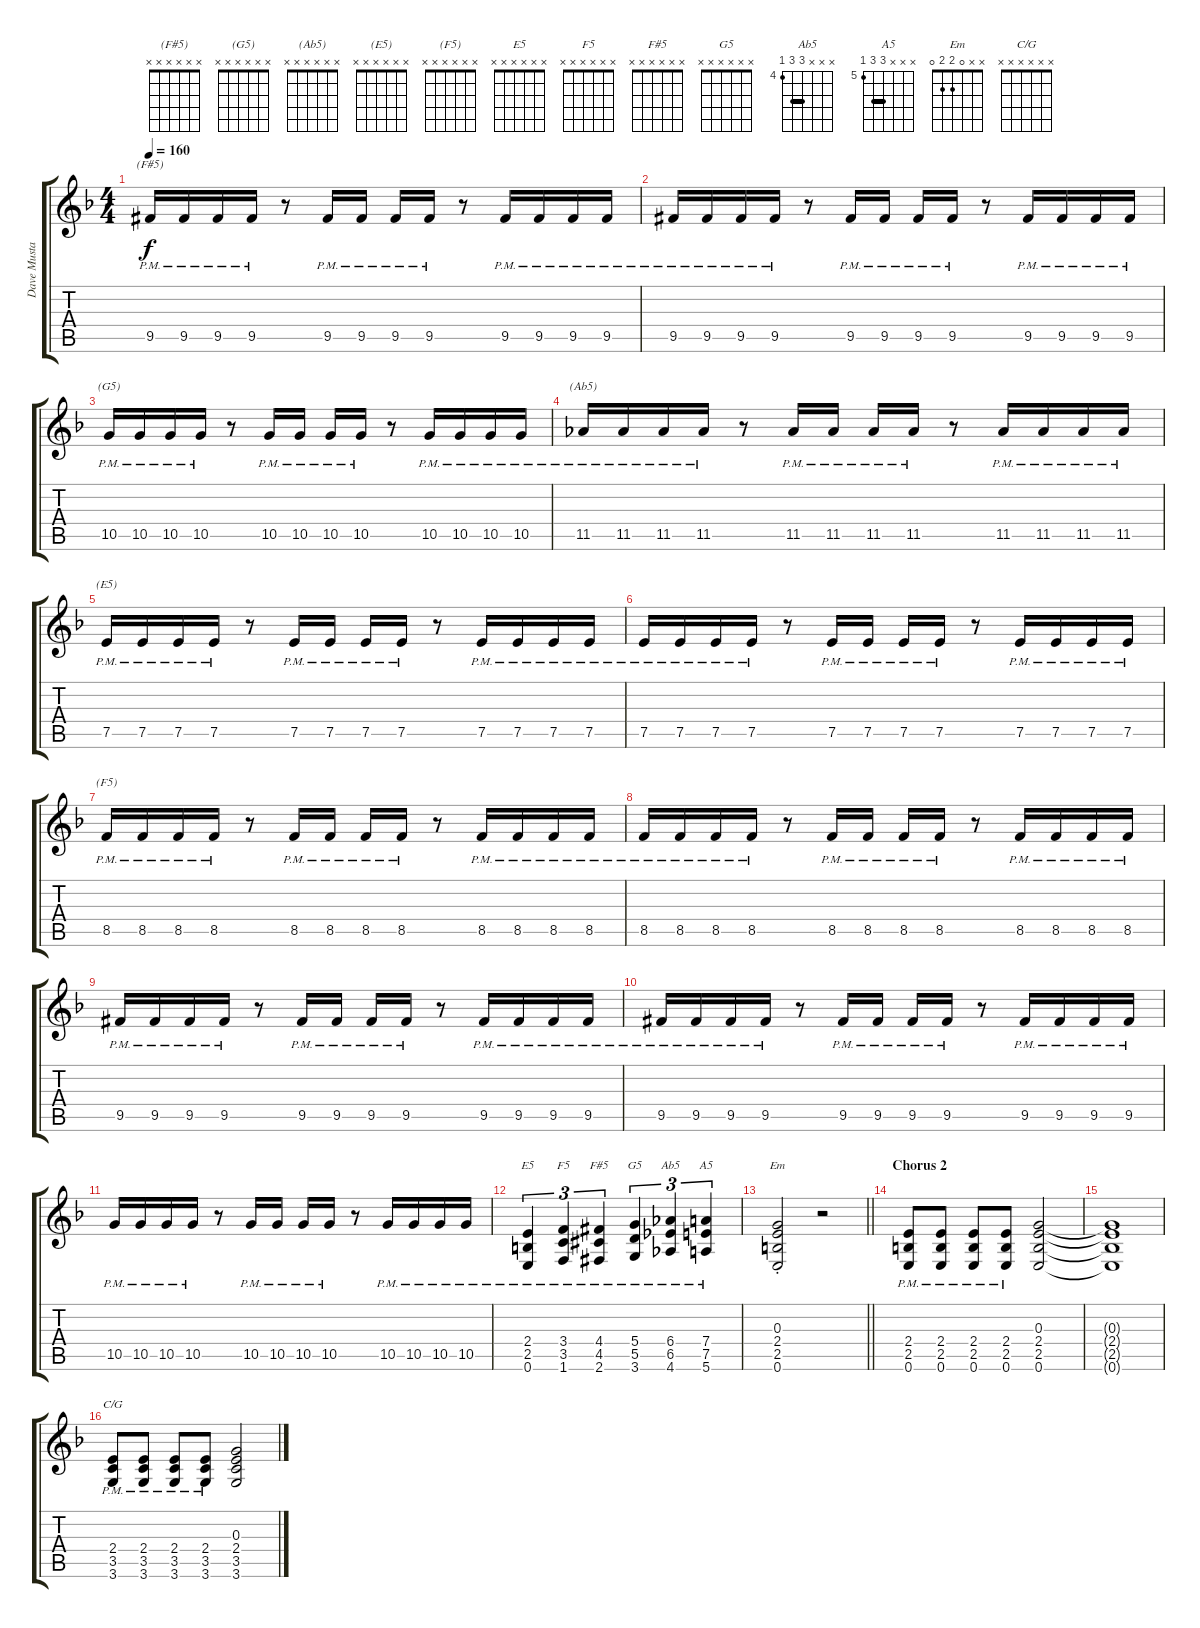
\track ("Dave Mustaine - Rhythm 1" "Dave Musta") {instrument distortionguitar}
\staff {score tabs}
\tuning (E4 B3 G3 D3 A2 E2) {hide}
\chord ("(F#5)" x x x x x x)
\chord ("(G5)" x x x x x x)
\chord ("(Ab5)" x x x x x x)
\chord ("(E5)" x x x x x x)
\chord ("(F5)" x x x x x x)
\chord ("E5" x x x x x x)
\chord ("F5" x x x x x x)
\chord ("F#5" x x x x x x)
\chord ("G5" x x x x x x)
\chord ("Ab5" x x x 6 6 4) {firstfret 4 barre 6}
\chord ("A5" x x x 7 7 5) {firstfret 5 barre 7}
\chord ("Em" x x 0 2 2 0)
\chord ("C/G" x x x x x x)
\ts (4 4)
\tempo 160
\clef g2
\ks f
9.5{pm acc #}.16{ch "(F#5)" dy f} 9.5{pm acc #}.16 9.5{pm acc #}.16 9.5{pm acc #}.16 r.8 9.5{pm acc #}.16 9.5{pm acc #}.16 9.5{pm acc #}.16 9.5{pm acc #}.16 r.8 9.5{pm acc #}.16 9.5{pm acc #}.16 9.5{pm acc #}.16 9.5{pm acc #}.16 |
9.5{pm acc #}.16 9.5{pm acc #}.16 9.5{pm acc #}.16 9.5{pm acc #}.16 r.8 9.5{pm acc #}.16 9.5{pm acc #}.16 9.5{pm acc #}.16 9.5{pm acc #}.16 r.8 9.5{pm acc #}.16 9.5{pm acc #}.16 9.5{pm acc #}.16 9.5{pm acc #}.16 |
10.5{pm}.16{ch "(G5)"} 10.5{pm}.16 10.5{pm}.16 10.5{pm}.16 r.8 10.5{pm}.16 10.5{pm}.16 10.5{pm}.16 10.5{pm}.16 r.8 10.5{pm}.16 10.5{pm}.16 10.5{pm}.16 10.5{pm}.16 |
11.5{pm}.16{ch "(Ab5)"} 11.5{pm}.16 11.5{pm}.16 11.5{pm}.16 r.8 11.5{pm}.16 11.5{pm}.16 11.5{pm}.16 11.5{pm}.16 r.8 11.5{pm}.16 11.5{pm}.16 11.5{pm}.16 11.5{pm}.16 |
7.5{pm}.16{ch "(E5)"} 7.5{pm}.16 7.5{pm}.16 7.5{pm}.16 r.8 7.5{pm}.16 7.5{pm}.16 7.5{pm}.16 7.5{pm}.16 r.8 7.5{pm}.16 7.5{pm}.16 7.5{pm}.16 7.5{pm}.16 |
7.5{pm}.16 7.5{pm}.16 7.5{pm}.16 7.5{pm}.16 r.8 7.5{pm}.16 7.5{pm}.16 7.5{pm}.16 7.5{pm}.16 r.8 7.5{pm}.16 7.5{pm}.16 7.5{pm}.16 7.5{pm}.16 |
8.5{pm}.16{ch "(F5)"} 8.5{pm}.16 8.5{pm}.16 8.5{pm}.16 r.8 8.5{pm}.16 8.5{pm}.16 8.5{pm}.16 8.5{pm}.16 r.8 8.5{pm}.16 8.5{pm}.16 8.5{pm}.16 8.5{pm}.16 |
8.5{pm}.16 8.5{pm}.16 8.5{pm}.16 8.5{pm}.16 r.8 8.5{pm}.16 8.5{pm}.16 8.5{pm}.16 8.5{pm}.16 r.8 8.5{pm}.16 8.5{pm}.16 8.5{pm}.16 8.5{pm}.16 |
9.5{pm acc #}.16 9.5{pm acc #}.16 9.5{pm acc #}.16 9.5{pm acc #}.16 r.8 9.5{pm acc #}.16 9.5{pm acc #}.16 9.5{pm acc #}.16 9.5{pm acc #}.16 r.8 9.5{pm acc #}.16 9.5{pm acc #}.16 9.5{pm acc #}.16 9.5{pm acc #}.16 |
9.5{pm acc #}.16 9.5{pm acc #}.16 9.5{pm acc #}.16 9.5{pm acc #}.16 r.8 9.5{pm acc #}.16 9.5{pm acc #}.16 9.5{pm acc #}.16 9.5{pm acc #}.16 r.8 9.5{pm acc #}.16 9.5{pm acc #}.16 9.5{pm acc #}.16 9.5{pm acc #}.16 |
10.5{pm}.16 10.5{pm}.16 10.5{pm}.16 10.5{pm}.16 r.8 10.5{pm}.16 10.5{pm}.16 10.5{pm}.16 10.5{pm}.16 r.8 10.5{pm}.16 10.5{pm}.16 10.5{pm}.16 10.5{pm}.16 |
(2.4{pm} 2.5{pm} 0.6{pm}).4{tu (3 2) ch "E5"} (3.4{pm} 3.5{pm} 1.6{pm}).4{tu (3 2) ch "F5"} (4.4{pm acc #} 4.5{pm acc #} 2.6{pm acc #}).4{tu (3 2) ch "F#5"} (5.4{pm} 5.5{pm} 3.6{pm}).4{tu (3 2) ch "G5"} (6.4{pm} 6.5{pm} 4.6{pm}).4{tu (3 2) ch "Ab5"} (7.4{pm} 7.5{pm} 5.6{pm}).4{tu (3 2) ch "A5"} |
\barLineRight lightlight
(0.3{st} 2.4{st} 2.5{st} 0.6{st}).2{ch "Em"} r.2 |
\section ("" "Chorus 2")
(2.4{pm} 2.5{pm} 0.6{pm}).8 (2.4{pm} 2.5{pm} 0.6{pm}).8 (2.4{pm} 2.5{pm} 0.6{pm}).8 (2.4{pm} 2.5{pm} 0.6{pm}).8 (0.3 2.4 2.5 0.6).2 |
(0.3{t} 2.4{t} 2.5{t} 0.6{t}).1 |
(2.4{pm} 3.5{pm} 3.6{pm}).8{ch "C/G"} (2.4{pm} 3.5{pm} 3.6{pm}).8 (2.4{pm} 3.5{pm} 3.6{pm}).8 (2.4{pm} 3.5{pm} 3.6{pm}).8 (0.3 2.4 3.5 3.6).2
